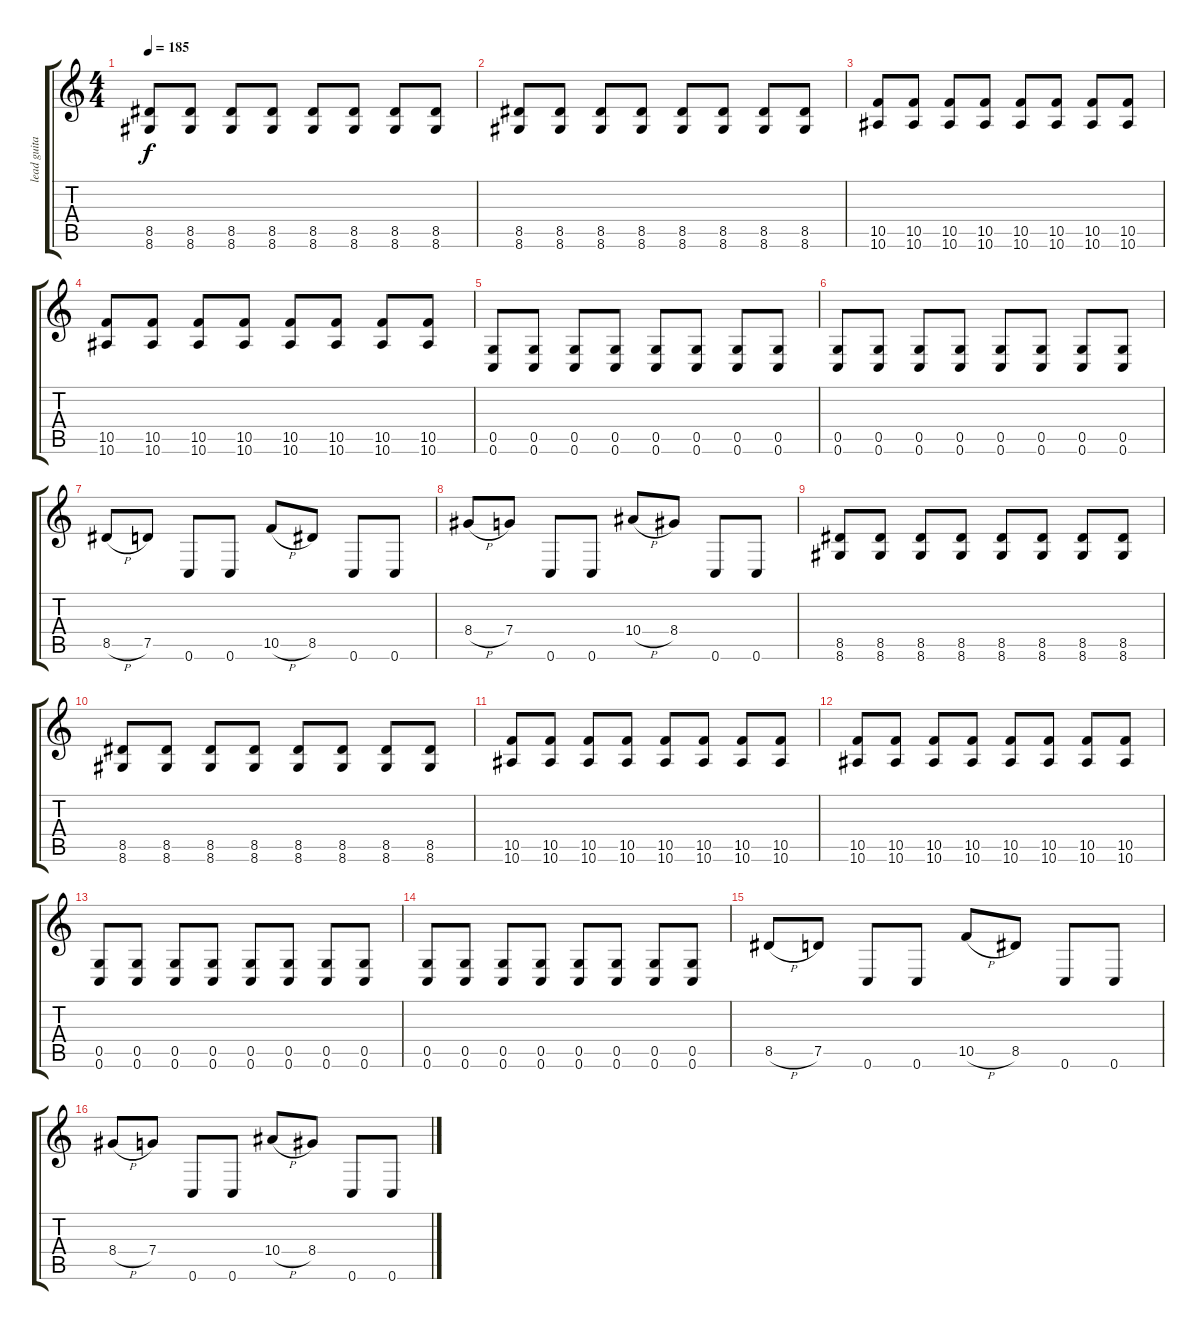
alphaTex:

\track ("lead guitar" "lead guita") {instrument overdrivenguitar}
\staff {score tabs}
\tuning (D4 A3 F3 C3 G2 C2) {hide}
\ts (4 4)
\tempo 185
\clef g2
\ks c
(8.5 8.6).8{dy f} (8.5 8.6).8 (8.5 8.6).8 (8.5 8.6).8 (8.5 8.6).8 (8.5 8.6).8 (8.5 8.6).8 (8.5 8.6).8 |
(8.5 8.6).8 (8.5 8.6).8 (8.5 8.6).8 (8.5 8.6).8 (8.5 8.6).8 (8.5 8.6).8 (8.5 8.6).8 (8.5 8.6).8 |
(10.5 10.6).8 (10.5 10.6).8 (10.5 10.6).8 (10.5 10.6).8 (10.5 10.6).8 (10.5 10.6).8 (10.5 10.6).8 (10.5 10.6).8 |
(10.5 10.6).8 (10.5 10.6).8 (10.5 10.6).8 (10.5 10.6).8 (10.5 10.6).8 (10.5 10.6).8 (10.5 10.6).8 (10.5 10.6).8 |
(0.5 0.6).8 (0.5 0.6).8 (0.5 0.6).8 (0.5 0.6).8 (0.5 0.6).8 (0.5 0.6).8 (0.5 0.6).8 (0.5 0.6).8 |
(0.5 0.6).8 (0.5 0.6).8 (0.5 0.6).8 (0.5 0.6).8 (0.5 0.6).8 (0.5 0.6).8 (0.5 0.6).8 (0.5 0.6).8 |
8.5{h}.8 7.5.8 0.6.8 0.6.8 10.5{h}.8 8.5.8 0.6.8 0.6.8 |
8.4{h}.8 7.4.8 0.6.8 0.6.8 10.4{h}.8 8.4.8 0.6.8 0.6.8 |
(8.5 8.6).8 (8.5 8.6).8 (8.5 8.6).8 (8.5 8.6).8 (8.5 8.6).8 (8.5 8.6).8 (8.5 8.6).8 (8.5 8.6).8 |
(8.5 8.6).8 (8.5 8.6).8 (8.5 8.6).8 (8.5 8.6).8 (8.5 8.6).8 (8.5 8.6).8 (8.5 8.6).8 (8.5 8.6).8 |
(10.5 10.6).8 (10.5 10.6).8 (10.5 10.6).8 (10.5 10.6).8 (10.5 10.6).8 (10.5 10.6).8 (10.5 10.6).8 (10.5 10.6).8 |
(10.5 10.6).8 (10.5 10.6).8 (10.5 10.6).8 (10.5 10.6).8 (10.5 10.6).8 (10.5 10.6).8 (10.5 10.6).8 (10.5 10.6).8 |
(0.5 0.6).8 (0.5 0.6).8 (0.5 0.6).8 (0.5 0.6).8 (0.5 0.6).8 (0.5 0.6).8 (0.5 0.6).8 (0.5 0.6).8 |
(0.5 0.6).8 (0.5 0.6).8 (0.5 0.6).8 (0.5 0.6).8 (0.5 0.6).8 (0.5 0.6).8 (0.5 0.6).8 (0.5 0.6).8 |
8.5{h}.8 7.5.8 0.6.8 0.6.8 10.5{h}.8 8.5.8 0.6.8 0.6.8 |
8.4{h}.8 7.4.8 0.6.8 0.6.8 10.4{h}.8 8.4.8 0.6.8 0.6.8
